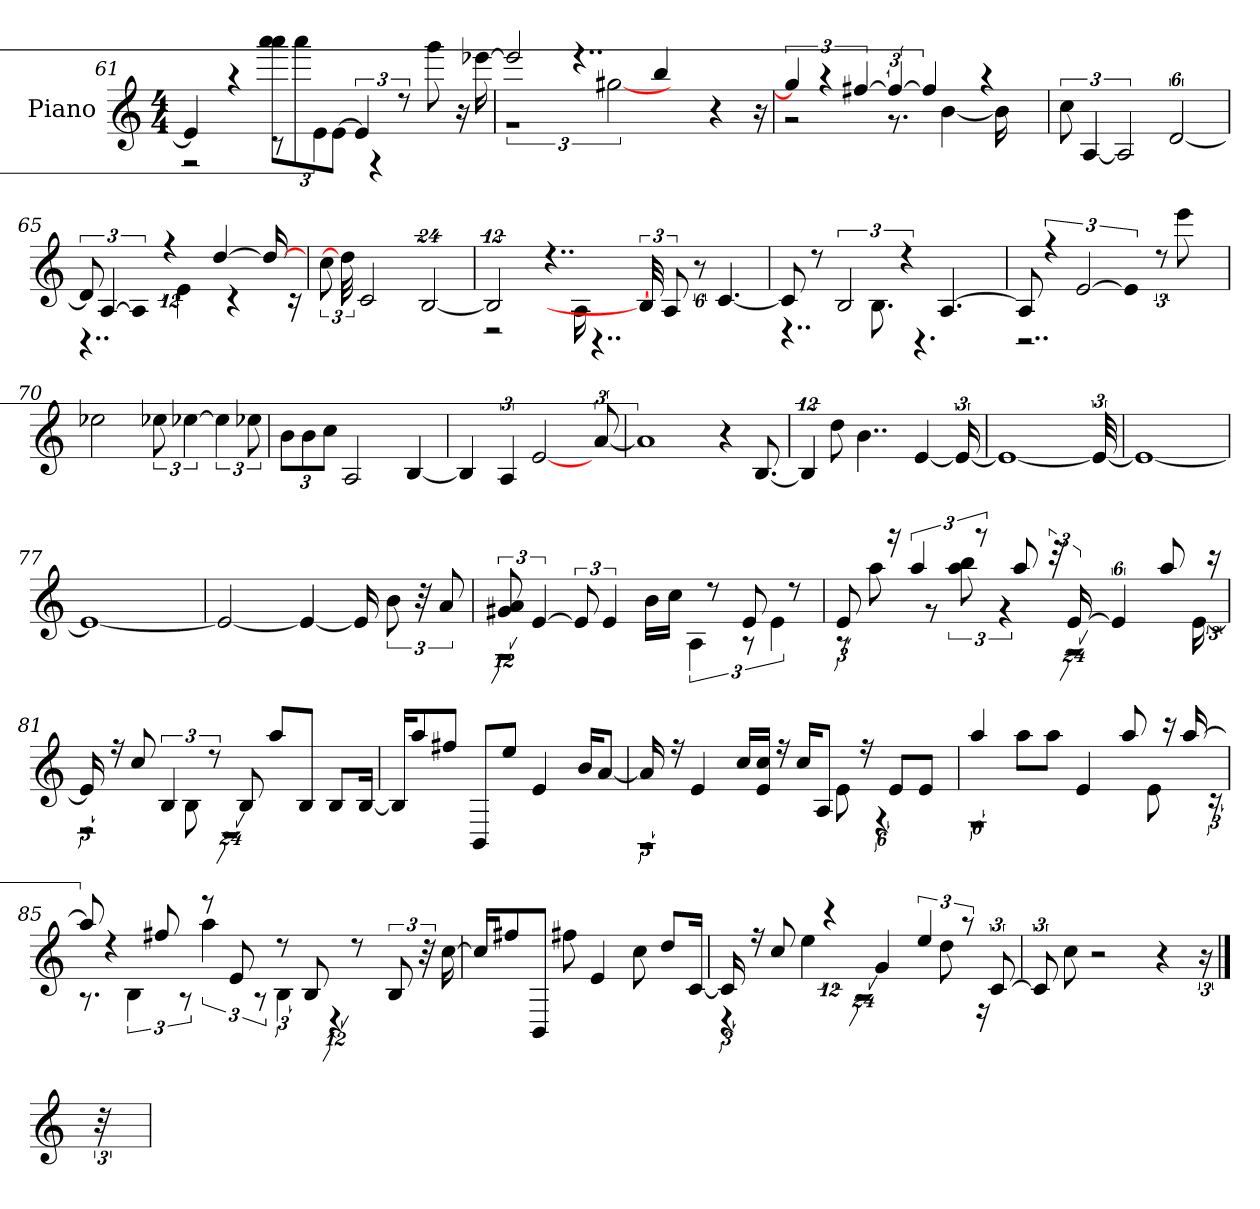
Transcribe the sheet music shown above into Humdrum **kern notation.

**kern
*part1
*staff1
*I"Piano
*I'Pno
*clefG2
*M4/4
=61
*^
4e]	2r
4r	.
12aaa\ 12aaaL	8r
12aaa\	.
.	6e
[12e\J	.
6e]	.
.	24%5r
12r	.
8ggg	4ryy
16r	.
[16eee-X	.
=62	=62
2eee-]	3%2r
4..r	.
.	[3gg#X
4bb	.
.	2ryy
4r	.
16r	.
=63	=63
6gg#]	2r
6r	.
[6ff#X	.
6ff#_	8.r
48%11ff#]	.
.	[4b
48%13r	.
.	16b]
.	6ryy
*v	*v
=64
12cc
[6A
3A]
[12%5d
=65
*^
12d]	4..r
[6A	.
24%5A]	.
.	4e
48%11r	.
[4dd	4r
16dd_	16r
*v	*v
=66
12cc
48dd]
2c
[48%19B
=67
*^
24%11B]	2r
4..r	.
.	16A
.	4..r
48B_	.
12A	.
48%5r	48%23ryy
[4.c	.
=68	=68
8c]	4..r
8r	.
3B	.
.	8.B
6r	.
.	4.r
[4.A	.
.	8ryy
=69	=69
8A]	2..r
6r	.
[3e	.
12%5e]	.
.	8eee
.	8ryy
12r	.
*v	*v
=70
2ee-X
12ee-X
[6ee-X
6ee-]
12ee-X
=71
12b\L
12b\
12cc\J
2A
[4B
=72
4B]
6A
[2e
[12a
=73
24%19a]
48r
[8.B
=74
48%7B]
8dd
4..b
[4e
24e_
=75
1e_
48e_
=76
1e_
=77
1e_
=78
2e_
4e_
16e]
12b
48r
12a
=79
*^
12g#X 12a	12%7r
[6e	.
12e]	.
6e	.
16b\LL	.
16cc\JJ	.
.	6A
8r	.
8e	12r
.	6e
8r	.
=80	=80
8e	12r
.	8aa
16r	.
6aa	.
.	8r
.	12bb 12aa
12r	.
.	6r
8aa	.
48r	.
[24e	48%17r
24%5e]	.
8aa	.
.	[16e
24r	.
=81	=81
16e]	3r
16r	.
8cc	.
6B	.
.	8B
12r	.
.	24%13r
8B	.
8aa/L	.
8B/J	.
8B/L	.
[16B/Jk	16ryy
*v	*v
=82
16B/KL]
8aa/
8ff#X/J
8BB/L
8ee/J
4e
16b/KL
[8a/J
=83
*^
16a]	3%2r
16r	.
4e	.
16cc/LL	.
16cc/ 16eJJ	.
16r	.
16cc/KL	.
8A/J	.
.	8e
16r	.
.	24%5r
8e/L	.
8e/J	.
.	16ryy
=84	=84
4aa	6%5r
8aa\L	.
8aa\J	.
4e	.
8aa	.
.	8e
16r	.
[16aa	.
.	24r
=85	=85
48%5aa]	8.r
12r	.
8ff#X	6B
8r	.
.	12r
8e	6aa
8r	.
.	12r
8B	6B
8r	.
.	48%7r
12B	.
.	48%5ryy
48r	.
[16cc	.
*v	*v
=86
16cc/KL]
8ff#X/
8BB/J
8ff#X
4e
8cc
8dd/L
[16c/Jk
=87
*^
16c]	6r
16r	.
8cc	.
.	4ee
48%11r	.
.	48%19r
4g	.
6ee	.
.	8dd
12r	.
.	16r
[12c	.
.	16ryy
*v	*v
=88
12c]
8cc
2r
4r
24r
==89
48r
=
*-
